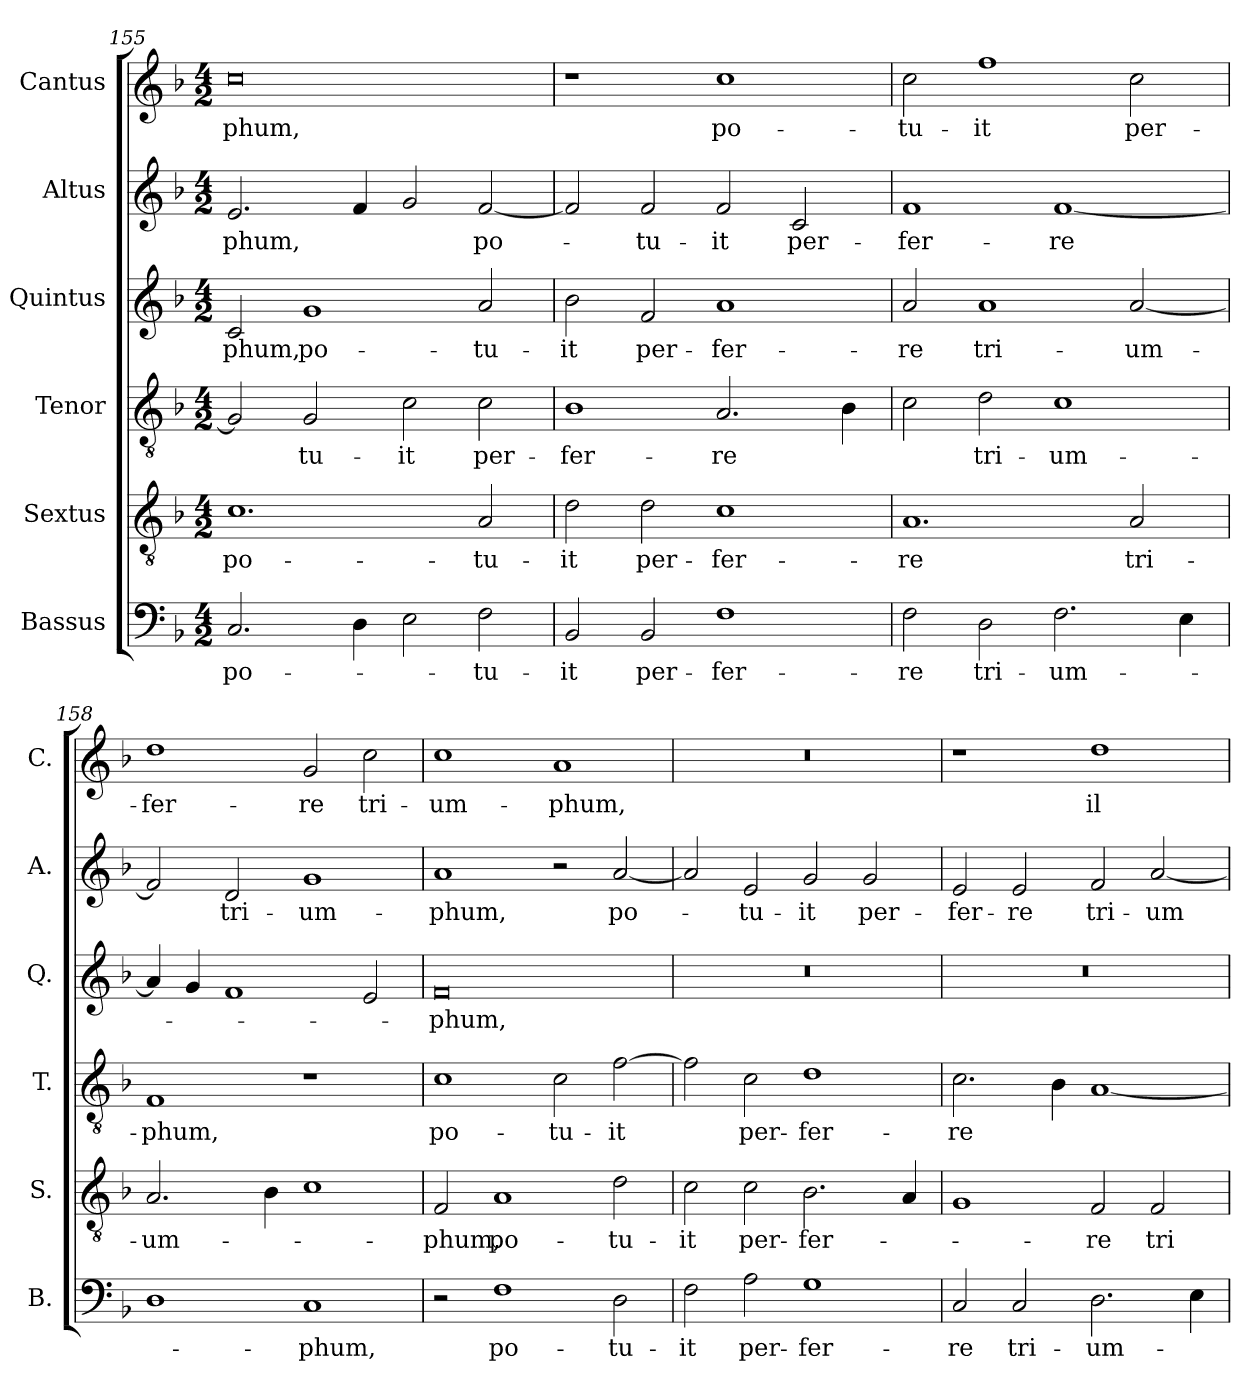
**kern	**text	**kern	**text	**kern	**text	**kern	**text	**kern	**text	**kern	**text
*part6	*part6	*part5	*part5	*part4	*part4	*part3	*part3	*part2	*part2	*part1	*part1
*staff6	*staff6	*staff5	*staff5	*staff4	*staff4	*staff3	*staff3	*staff2	*staff2	*staff1	*staff1
*I"Bassus	*	*I"Sextus	*	*I"Tenor	*	*I"Quintus	*	*I"Altus	*	*I"Cantus	*
*I'B.	*	*I'S.	*	*I'T.	*	*I'Q.	*	*I'A.	*	*I'C.	*
*clefF4	*	*clefGv2	*	*clefGv2	*	*clefG2	*	*clefG2	*	*clefG2	*
*k[b-]	*	*k[b-]	*	*k[b-]	*	*k[b-]	*	*k[b-]	*	*k[b-]	*
*M4/2	*	*M4/2	*	*M4/2	*	*M4/2	*	*M4/2	*	*M4/2	*
=155	=155	=155	=155	=155	=155	=155	=155	=155	=155	=155	=155
!	!LO:LY:b	!	!LO:LY:b	!	!	!	!LO:LY:b	!	!LO:LY:b	!	!LO:LY:b
2.C/	po-	1.c	po-	2G/]	.	2c/	-phum,	2.e/	-phum,	0cc	-phum,
!	!	!	!	!	!LO:LY:b	!	!LO:LY:b	!	!	!	!
.	.	.	.	2G/	-tu-	1g	po-	.	.	.	.
4D\	.	.	.	.	.	.	.	4f/	.	.	.
!	!	!	!	!	!LO:LY:b	!	!	!	!	!	!
2E\	.	.	.	2c\	-it	.	.	2g/	.	.	.
!	!LO:LY:b	!	!LO:LY:b	!	!LO:LY:b	!	!LO:LY:b	!	!LO:LY:b	!	!
2F\	-tu-	2A/	-tu-	2c\	per-	2a/	-tu-	[2f/	po-	.	.
!!LO:LB:g=z
=156	=156	=156	=156	=156	=156	=156	=156	=156	=156	=156	=156
!	!LO:LY:b	!	!LO:LY:b	!	!LO:LY:b	!	!LO:LY:b	!	!	!	!
2BB-/	-it	2d\	-it	1B-	-fer-	2b-\	-it	2f/]	.	1r	.
!	!LO:LY:b	!	!LO:LY:b	!	!	!	!LO:LY:b	!	!LO:LY:b	!	!
2BB-/	per-	2d\	per-	.	.	2f/	per-	2f/	-tu-	.	.
!	!LO:LY:b	!	!LO:LY:b	!	!LO:LY:b	!	!LO:LY:b	!	!LO:LY:b	!	!LO:LY:b
1F	-fer-	1c	-fer-	2.A/	-re	1a	-fer-	2f/	-it	1cc	po-
!	!	!	!	!	!	!	!	!	!LO:LY:b	!	!
.	.	.	.	.	.	.	.	2c/	per-	.	.
.	.	.	.	4B-\	.	.	.	.	.	.	.
=157	=157	=157	=157	=157	=157	=157	=157	=157	=157	=157	=157
!	!LO:LY:b	!	!LO:LY:b	!	!	!	!LO:LY:b	!	!LO:LY:b	!	!LO:LY:b
2F\	-re	1.A	-re	2c\	.	2a/	-re	1f	-fer-	2cc\	-tu-
!	!LO:LY:b	!	!	!	!LO:LY:b	!	!LO:LY:b	!	!	!	!LO:LY:b
2D\	tri-	.	.	2d\	tri-	1a	tri-	.	.	1ff	-it
!	!LO:LY:b	!	!	!	!LO:LY:b	!	!	!	!LO:LY:b	!	!
2.F\	-um-	.	.	1c	-um-	.	.	[1f	-re	.	.
!	!	!	!LO:LY:b	!	!	!	!LO:LY:b	!	!	!	!LO:LY:b
.	.	2A/	tri-	.	.	[2a/	-um-	.	.	2cc\	per-
4E\	.	.	.	.	.	.	.	.	.	.	.
=158	=158	=158	=158	=158	=158	=158	=158	=158	=158	=158	=158
!	!	!	!LO:LY:b	!	!LO:LY:b	!	!	!	!	!	!LO:LY:b
1D	.	2.A/	-um-	1F	-phum,	4a/]	.	2f/]	.	1dd	-fer-
.	.	.	.	.	.	4g/	.	.	.	.	.
!	!	!	!	!	!	!	!	!	!LO:LY:b	!	!
.	.	.	.	.	.	1f	.	2d/	tri-	.	.
.	.	4B-\	.	.	.	.	.	.	.	.	.
!	!LO:LY:b	!	!	!	!	!	!	!	!LO:LY:b	!	!LO:LY:b
1C	-phum,	1c	.	1r	.	.	.	1g	-um-	2g/	-re
!	!	!	!	!	!	!	!	!	!	!	!LO:LY:b
.	.	.	.	.	.	2e/	.	.	.	2cc\	tri-
=159	=159	=159	=159	=159	=159	=159	=159	=159	=159	=159	=159
!	!	!	!LO:LY:b	!	!LO:LY:b	!	!LO:LY:b	!	!LO:LY:b	!	!LO:LY:b
2r	.	2F/	-phum,	1c	po-	0f	-phum,	1a	-phum,	1cc	-um-
!	!LO:LY:b	!	!LO:LY:b	!	!	!	!	!	!	!	!
1F	po-	1A	po-	.	.	.	.	.	.	.	.
!	!	!	!	!	!LO:LY:b	!	!	!	!	!	!LO:LY:b
.	.	.	.	2c\	-tu-	.	.	2r	.	1a	-phum,
!	!LO:LY:b	!	!LO:LY:b	!	!LO:LY:b	!	!	!	!LO:LY:b	!	!
2D\	-tu-	2d\	-tu-	[2f\	-it	.	.	[2a/	po-	.	.
=160	=160	=160	=160	=160	=160	=160	=160	=160	=160	=160	=160
!	!LO:LY:b	!	!LO:LY:b	!	!	!	!	!	!	!	!
2F\	-it	2c\	-it	2f\]	.	0r	.	2a/]	.	0r	.
!	!LO:LY:b	!	!LO:LY:b	!	!LO:LY:b	!	!	!	!LO:LY:b	!	!
2A\	per-	2c\	per-	2c\	per-	.	.	2e/	-tu-	.	.
!	!LO:LY:b	!	!LO:LY:b	!	!LO:LY:b	!	!	!	!LO:LY:b	!	!
1G	-fer-	2.B-\	-fer-	1d	-fer-	.	.	2g/	-it	.	.
!	!	!	!	!	!	!	!	!	!LO:LY:b	!	!
.	.	.	.	.	.	.	.	2g/	per-	.	.
.	.	4A/	.	.	.	.	.	.	.	.	.
=161	=161	=161	=161	=161	=161	=161	=161	=161	=161	=161	=161
!	!LO:LY:b	!	!	!	!LO:LY:b	!	!	!	!LO:LY:b	!	!
2C/	-re	1G	.	2.c\	-re	0r	.	2e/	-fer-	1r	.
!	!LO:LY:b	!	!	!	!	!	!	!	!LO:LY:b	!	!
2C/	tri-	.	.	.	.	.	.	2e/	-re	.	.
.	.	.	.	4B-\	.	.	.	.	.	.	.
!	!LO:LY:b	!	!LO:LY:b	!	!	!	!	!	!LO:LY:b	!	!LO:LY:b
2.D\	-um-	2F/	-re	[1A	.	.	.	2f/	tri-	1dd	il-
!	!	!	!LO:LY:b	!	!	!	!	!	!LO:LY:b	!	!
.	.	2F/	tri-	.	.	.	.	[2a/	-um-	.	.
4E\	.	.	.	.	.	.	.	.	.	.	.
=	=	=	=	=	=	=	=	=	=	=	=
*-	*-	*-	*-	*-	*-	*-	*-	*-	*-	*-	*-
